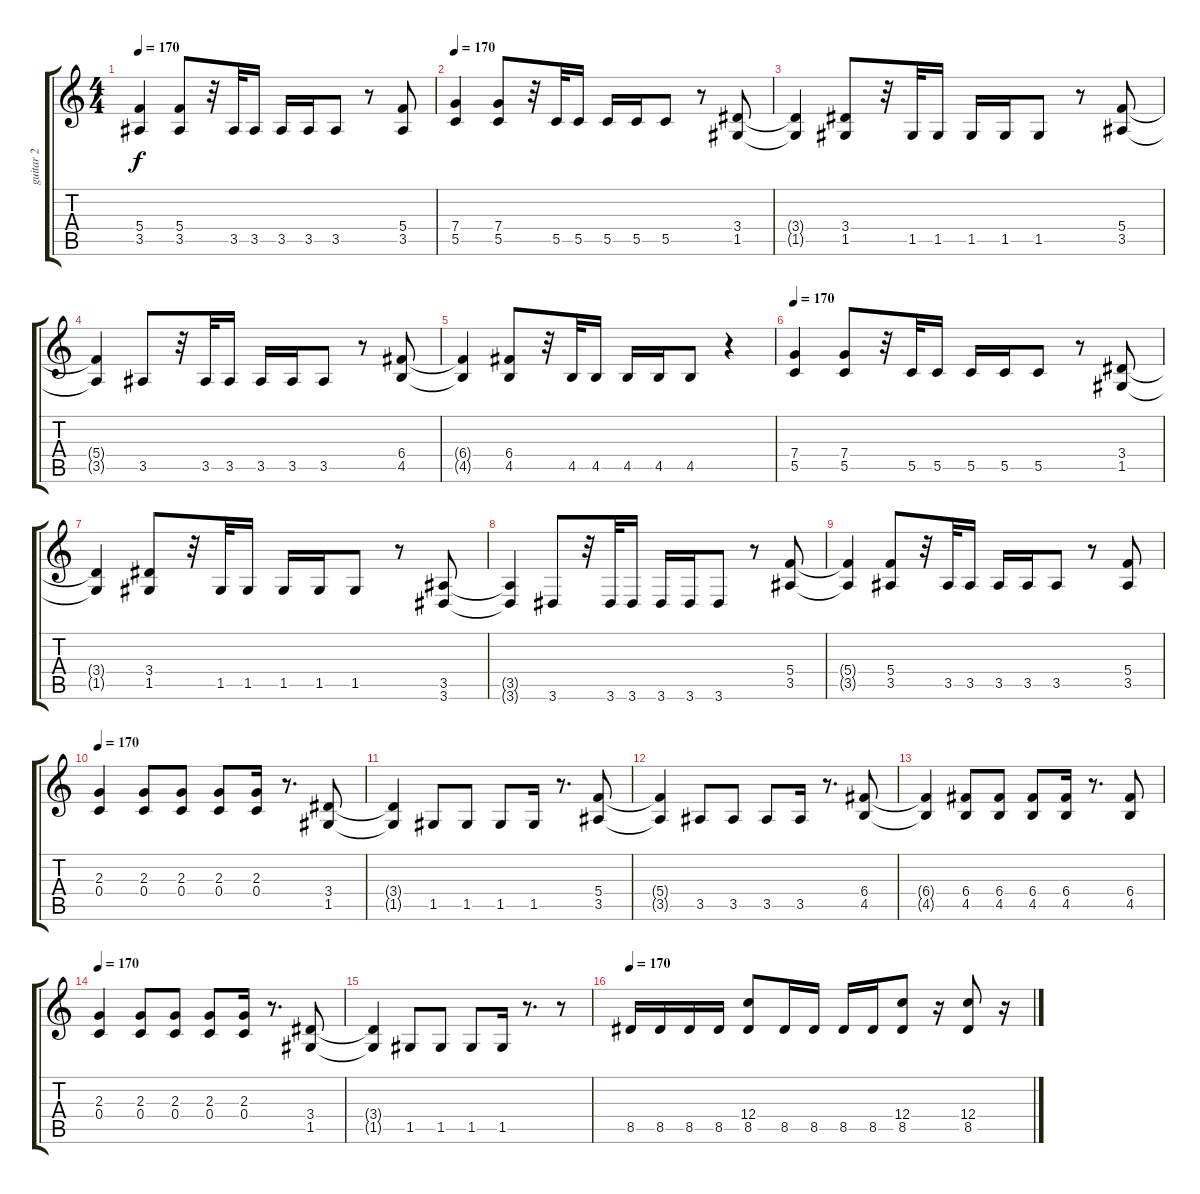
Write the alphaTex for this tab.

\track ("guitar 2" "guitar 2") {instrument distortionguitar}
\staff {score tabs}
\tuning (D4 A3 F3 C3 G2 C2) {hide}
\ts (4 4)
\tempo 170
\clef g2
\ks c
(5.4{t} 3.5{t}).4{dy f} (5.4 3.5).8 r.32 3.5.32 3.5.16 3.5.16 3.5.16 3.5.8 r.8 (5.4 3.5).8 |
\tempo 170
(7.4 5.5).4 (7.4 5.5).8 r.32 5.5.32 5.5.16 5.5.16 5.5.16 5.5.8 r.8 (3.4 1.5).8 |
(3.4{t} 1.5{t}).4 (3.4 1.5).8 r.32 1.5.32 1.5.16 1.5.16 1.5.16 1.5.8 r.8 (5.4 3.5).8 |
(5.4{t} 3.5{t}).4 3.5.8 r.32 3.5.32 3.5.16 3.5.16 3.5.16 3.5.8 r.8 (6.4 4.5).8 |
(6.4{t} 4.5{t}).4 (6.4 4.5).8 r.32 4.5.32 4.5.16 4.5.16 4.5.16 4.5.8 r.4 |
\tempo 170
(7.4 5.5).4 (7.4 5.5).8 r.32 5.5.32 5.5.16 5.5.16 5.5.16 5.5.8 r.8 (3.4 1.5).8 |
(3.4{t} 1.5{t}).4 (3.4 1.5).8 r.32 1.5.32 1.5.16 1.5.16 1.5.16 1.5.8 r.8 (3.5 3.6).8 |
(3.5{t} 3.6{t}).4 3.6.8 r.32 3.6.32 3.6.16 3.6.16 3.6.16 3.6.8 r.8 (5.4 3.5).8 |
(5.4{t} 3.5{t}).4 (5.4 3.5).8 r.32 3.5.32 3.5.16 3.5.16 3.5.16 3.5.8 r.8 (5.4 3.5).8 |
\tempo 170
(2.3 0.4).4 (2.3 0.4).8 (2.3 0.4).8 (2.3 0.4).8 (2.3 0.4).16 r.8{d} (3.4 1.5).8 |
(3.4{t} 1.5{t}).4 1.5.8 1.5.8 1.5.8 1.5.16 r.8{d} (5.4 3.5).8 |
(5.4{t} 3.5{t}).4 3.5.8 3.5.8 3.5.8 3.5.16 r.8{d} (6.4 4.5).8 |
(6.4{t} 4.5{t}).4 (6.4 4.5).8 (6.4 4.5).8 (6.4 4.5).8 (6.4 4.5).16 r.8{d} (6.4 4.5).8 |
\tempo 170
(2.3 0.4).4 (2.3 0.4).8 (2.3 0.4).8 (2.3 0.4).8 (2.3 0.4).16 r.8{d} (3.4 1.5).8 |
(3.4{t} 1.5{t}).4 1.5.8 1.5.8 1.5.8 1.5.16 r.8{d} r.8 |
\tempo 170
8.5.16 8.5.16 8.5.16 8.5.16 (12.4 8.5).8 8.5.16 8.5.16 8.5.16 8.5.16 (12.4 8.5).8 r.16 (12.4 8.5).8 r.16
